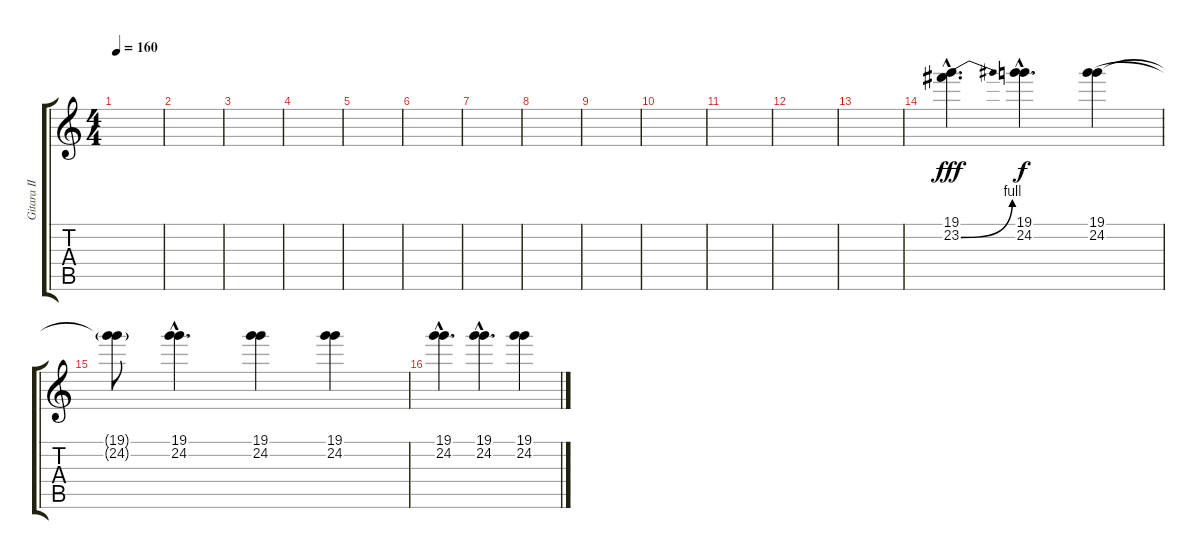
\track ("Gitara II" "Gitara II") {instrument distortionguitar}
\staff {score tabs}
\tuning (C4 G3 Eb3 Bb2 F2 C2) {hide}
\ts (4 4)
\tempo 160
\clef g2
\ks c
|
|
|
|
|
|
|
|
|
|
|
|
|
(19.1{hac} 23.2{be (bend 0 0 60 4) hac}).4{d dy fff volume 8 instrument distortionguitar} (19.1{hac} 24.2{be (hold 0 0 60 0) hac}).4{d dy f} (19.1{be (hold 0 0 60 0)} 24.2).4 |
(19.1{t} 24.2{t}).8 (19.1{hac} 24.2{be (hold 0 0 60 0) hac}).4{d} (19.1 24.2{be (hold 0 0 60 0)}).4 (19.1 24.2{be (hold 0 0 60 0)}).4 |
(19.1{hac} 24.2{be (hold 0 0 60 0) hac}).4{d} (19.1{hac} 24.2{be (hold 0 0 60 0) hac}).4{d} (19.1 24.2{be (hold 0 0 60 0)}).4
